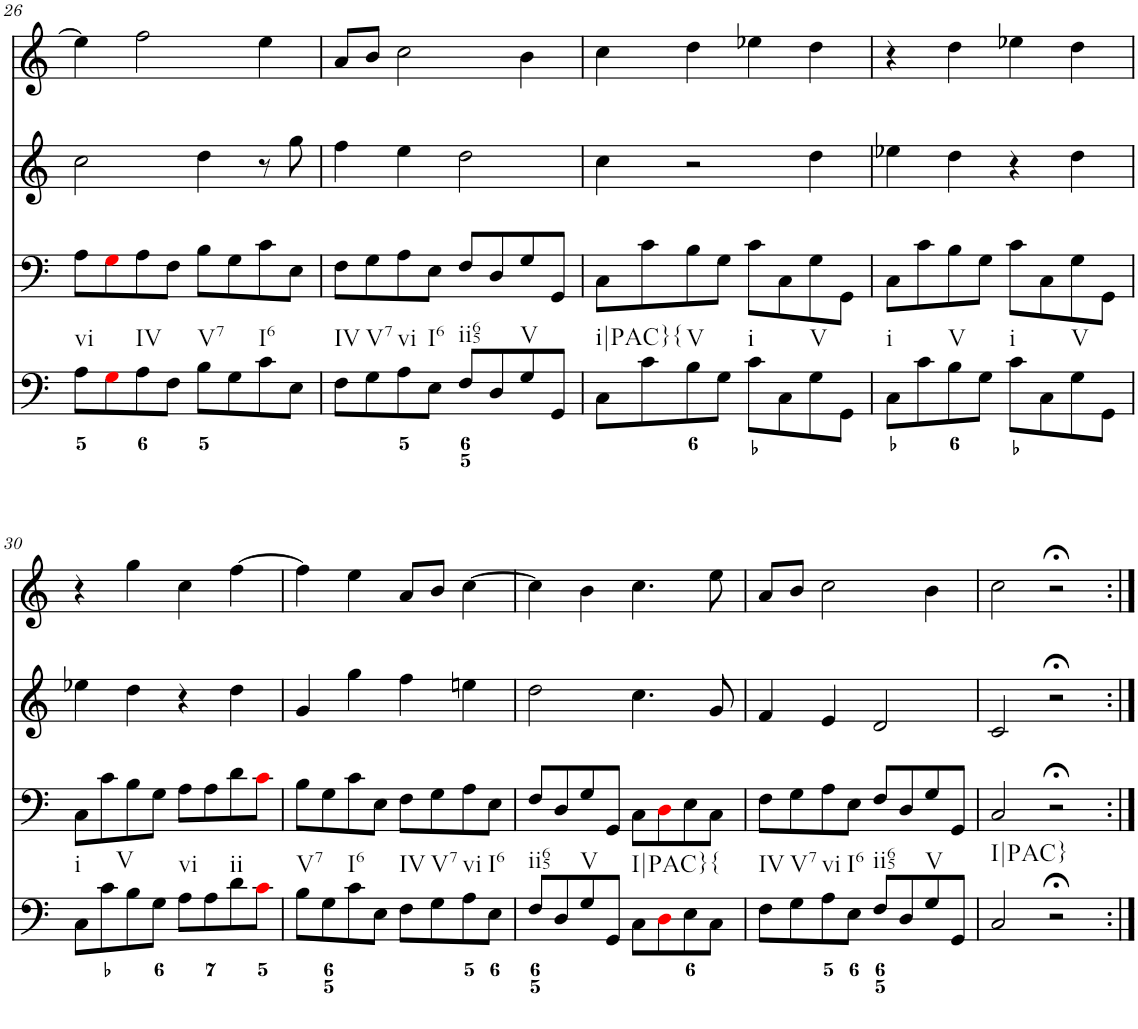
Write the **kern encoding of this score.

**kern	**kern	**kern	**kern
*part4	*part3	*part2	*part1
*staff4	*staff3	*staff2	*staff1
*I"Piano	*I"Piano	*I"Piano	*I"Piano
*I'Pno	*I'Pno	*I'Pno	*I'Pno
!!LO:PB:g=z
*clefF4	*clefF4	*clefG2	*clefG2
*k[]	*k[]	*k[]	*k[]
*M4/4	*M4/4	*M4/4	*M4/4
*met(c)	*met(c)	*met(c)	*met(c)
=26	=26	=26	=26
!LO:TX:b:t=vi	!	!	!
8A\L	8A\L	2cc\	4ee\]
8Gi\	8Gi\	.	.
!LO:TX:b:t=IV	!	!	!
8A\	8A\	.	2ff\
8F\J	8F\J	.	.
!LO:TX:b:t=V7	!	!	!
8B\L	8B\L	4dd\	.
8G\	8G\	.	.
!LO:TX:b:t=I6	!	!	!
8c\	8c\	8r	4ee\
8E\J	8E\J	8gg\	.
=27	=27	=27	=27
!LO:TX:b:t=IV	!	!	!
8F\L	8F\L	4ff\	8a/L
!LO:TX:b:t=V7	!	!	!
8G\	8G\	.	8b/J
!LO:TX:b:t=vi	!	!	!
8A\	8A\	4ee\	2cc\
!LO:TX:b:t=I6	!	!	!
8E\J	8E\J	.	.
!LO:TX:b:t=ii65	!	!	!
8F/L	8F/L	2dd\	.
8D/	8D/	.	.
!LO:TX:b:t=V	!	!	!
8G/	8G/	.	4b\
8GG/J	8GG/J	.	.
=28	=28	=28	=28
!LO:TX:b:t=i|PAC}{	!	!	!
8C\L	8C\L	4cc\	4cc\
8c\	8c\	.	.
!LO:TX:b:t=V	!	!	!
8B\	8B\	2r	4dd\
8G\J	8G\J	.	.
!LO:TX:b:t=i	!	!	!
8c\L	8c\L	.	4ee-X\
8C\	8C\	.	.
!LO:TX:b:t=V	!	!	!
8G\	8G\	4dd\	4dd\
8GG\J	8GG\J	.	.
=29	=29	=29	=29
!LO:TX:b:t=i	!	!	!
8C\L	8C\L	4ee-X\	4r
8c\	8c\	.	.
!LO:TX:b:t=V	!	!	!
8B\	8B\	4dd\	4dd\
8G\J	8G\J	.	.
!LO:TX:b:t=i	!	!	!
8c\L	8c\L	4r	4ee-X\
8C\	8C\	.	.
!LO:TX:b:t=V	!	!	!
8G\	8G\	4dd\	4dd\
8GG\J	8GG\J	.	.
!!LO:LB:g=z
=30	=30	=30	=30
!LO:TX:b:t=i	!	!	!
8C\L	8C\L	4ee-X\	4r
8c\	8c\	.	.
!LO:TX:b:t=V	!	!	!
8B\	8B\	4dd\	4gg\
8G\J	8G\J	.	.
!LO:TX:b:t=vi	!	!	!
8A\L	8A\L	4r	4cc\
8A\	8A\	.	.
!LO:TX:b:t=ii	!	!	!
8d\	8d\	4dd\	[4ff\
8ci\J	8ci\J	.	.
=31	=31	=31	=31
!LO:TX:b:t=V7	!	!	!
8B\L	8B\L	4g/	4ff\]
8G\	8G\	.	.
!LO:TX:b:t=I6	!	!	!
8c\	8c\	4gg\	4ee\
8E\J	8E\J	.	.
!LO:TX:b:t=IV	!	!	!
8F\L	8F\L	4ff\	8a/L
!LO:TX:b:t=V7	!	!	!
8G\	8G\	.	8b/J
!LO:TX:b:t=vi	!	!	!
8A\	8A\	4een\	[4cc\
!LO:TX:b:t=I6	!	!	!
8E\J	8E\J	.	.
=32	=32	=32	=32
!LO:TX:b:t=ii65	!	!	!
8F/L	8F/L	2dd\	4cc\]
8D/	8D/	.	.
!LO:TX:b:t=V	!	!	!
8G/	8G/	.	4b\
8GG/J	8GG/J	.	.
!LO:TX:b:t=I|PAC}{	!	!	!
8C\L	8C\L	4.cc\	4.cc\
8Di\	8Di\	.	.
8E\	8E\	.	.
8C\J	8C\J	8g/	8ee\
=33	=33	=33	=33
!LO:TX:b:t=IV	!	!	!
8F\L	8F\L	4f/	8a/L
!LO:TX:b:t=V7	!	!	!
8G\	8G\	.	8b/J
!LO:TX:b:t=vi	!	!	!
8A\	8A\	4e/	2cc\
!LO:TX:b:t=I6	!	!	!
8E\J	8E\J	.	.
!LO:TX:b:t=ii65	!	!	!
8F/L	8F/L	2d/	.
8D/	8D/	.	.
!LO:TX:b:t=V	!	!	!
8G/	8G/	.	4b\
8GG/J	8GG/J	.	.
=34	=34	=34	=34
!LO:TX:b:t=I|PAC}	!	!	!
2C/	2C/	2c/	2cc\
2r;<	2r;<	2r;<	2r;<
=:|!	=:|!	=:|!	=:|!
*-	*-	*-	*-
